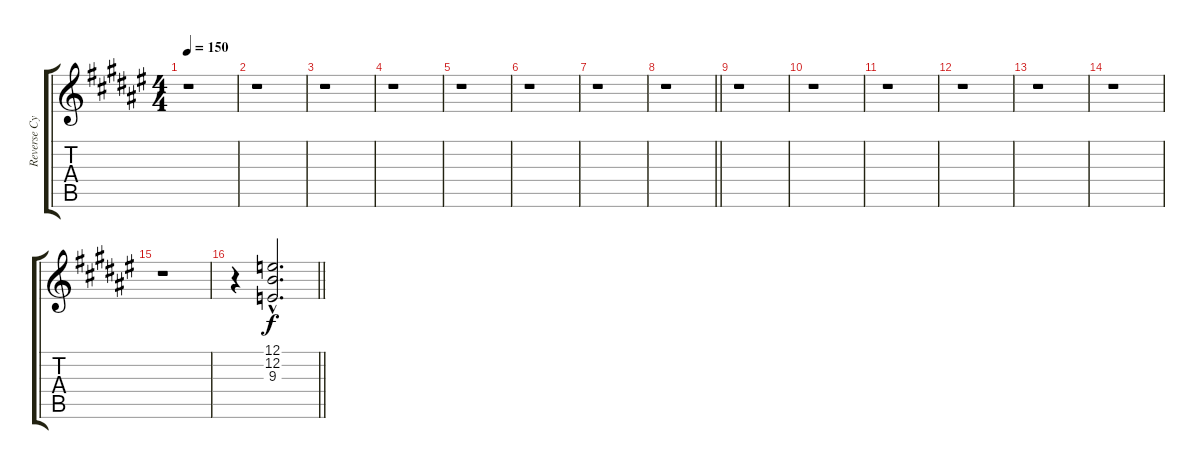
\track ("Reverse Cymbal/Orchestra Hit" "Reverse Cy") {instrument reversecymbal}
\staff {score tabs}
\tuning (E4 B3 G3 D3 A2 E2) {hide}
\ts (4 4)
\tempo 150
\clef g2
\ks d#minor
r.1{dy f} |
r.1 |
r.1 |
r.1 |
r.1 |
r.1 |
r.1 |
\barLineRight lightlight
r.1 |
r.1 |
r.1 |
r.1 |
r.1 |
r.1 |
r.1 |
r.1 |
\barLineRight lightlight
r.4 (12.1{hac} 12.2{hac} 9.3{hac}).2{d}
